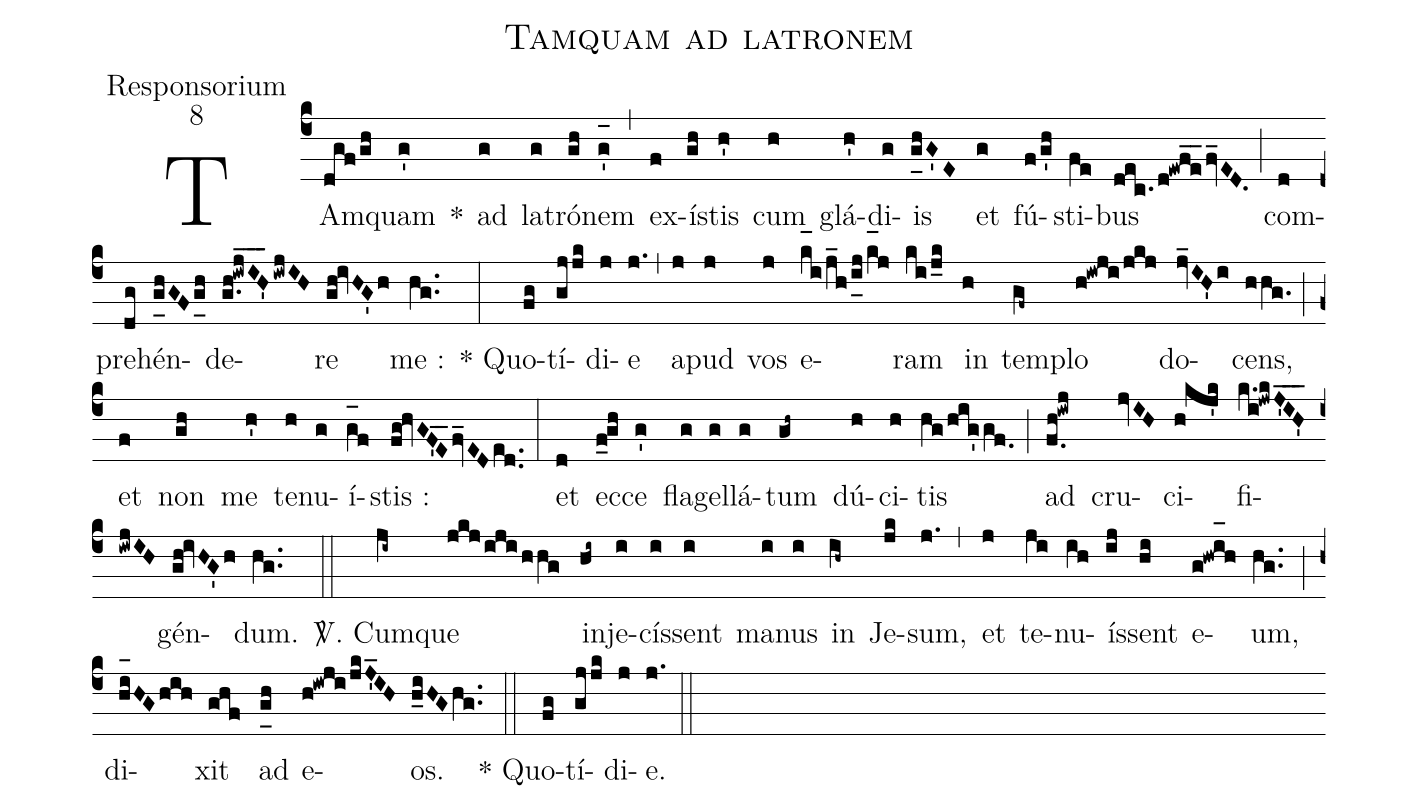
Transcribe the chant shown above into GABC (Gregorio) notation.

name:Tamquam ad latronem;
office-part:Responsorium;
mode:8;
%%
(c4) TAm(dgf/gh)quam(g') *() ad(g) la(g)tró(gh)nem(g'_[oh:h]) (,) ex(f)í(gh)stis(h') cum(h) glá(h')di(g)is(g_[uh:l]hG'E) et(g) fú(f/g'h)sti(fe)bus(dec./d!ewf_e_2fv_ED.) (;) com(d)pre(dg)hén(g_[uh:l]hGFg_[uh:l]h)de(g.h!iwj_I_H'_3iwjIH)re(gh!ivHG'h) me :(hg..) (:) * Quo(fg)tí(gjjk)di(j)e(j.) (,) a(j)pud(j) vos(j) e(k_[oh:h+1mm]i/j_h/i_[uh:l]j/k_[oh:h+1mm]j)ram(ki/j_k) in(h) tem(gf~)plo(h!iwji/jkj) do(jv_IH'i)cens,(hhg.) (;) et(f) non(gh) me(h') te(h)nu(g)í(g_[oh:h]f)stis :(fg!hvGF'_5E_2fv_EDed..) (:) et(d) ec(f_0gh)ce(g') fla(g)gel(g)lá(g)tum(gh~) dú(h)ci(h)tis(hg/hig'gf.0) (;) ad(f.0h!iwj) cru(jvIH)ci(h!kj'k)fi(k.i!jwkJ'_I_H'_iwjIH)gén(gh!ivHG'h)dum.(hg..) (::)
<sp>V/</sp>. Cum(ji~)que(jkjijihhg) in(hi~)je(i)cís(i)sent(i) ma(i)nus(i) in(ih~) Je(jk)sum,(j.) (,) et(j) te(ji)nu(ih)ís(ij)sent(hi) e(g!hwi_[oh:h]h)um,(hg..) (;) di(hi_[oh:h]HGhih)xit(ghf) ad(g_[uh:l]h) e(h!iwji/jkJ'_IH)os.(h_iHGhg..) (::) * Quo(fg)tí(gjjk)di(j)e.(j.) (::)
